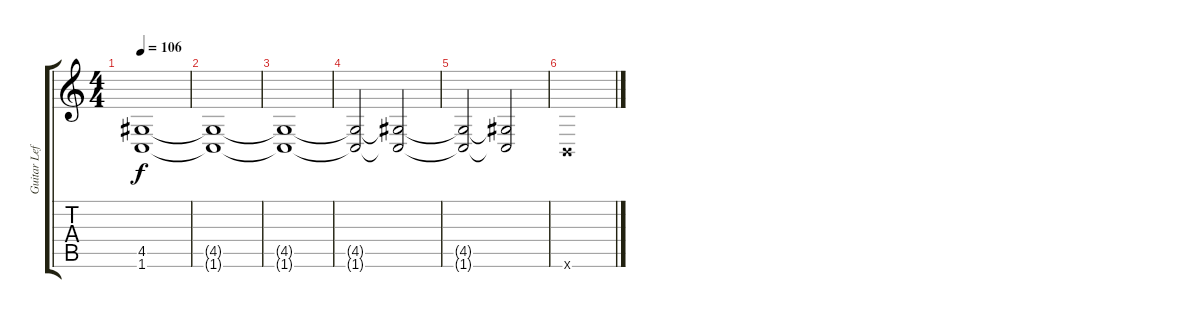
\track ("Guitar Left" "Guitar Lef") {instrument distortionguitar}
\staff {score tabs}
\tuning (B3 G3 D3 A2 E2 B1) {hide}
\ts (4 4)
\tempo 106
\clef g2
\ks c
(4.5 1.6).1{dy f} |
(4.5{t} 1.6{t}).1 |
(4.5{t} 1.6{t}).1 |
(4.5{t} 1.6{t}).2{volume 13} (4.5{t} 1.6{t}).2{volume 11} |
(4.5{t} 1.6{t}).2{volume 9} (4.5{t} 1.6{t}).2{volume 7} |
0.6{x}.1
